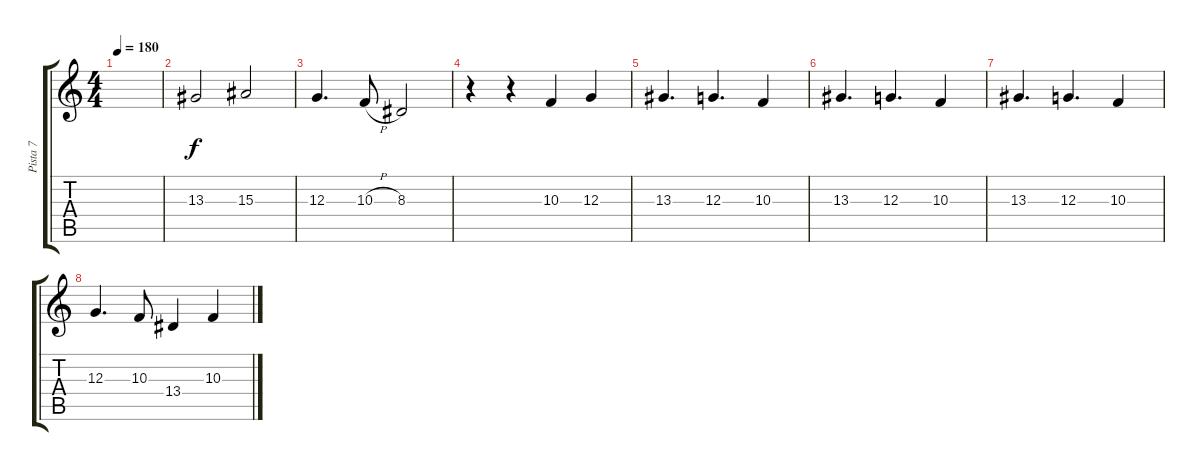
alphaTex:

\track ("Pista 7" "Pista 7") {instrument sopranosax}
\staff {score tabs}
\tuning (E4 B3 G3 D3 A2 E2) {hide}
\ts (4 4)
\tempo 180
\clef g2
\ks c
|
13.3.2 15.3.2 |
12.3.4{d} 10.3{h}.8 8.3.2 |
r.4 r.4 10.3.4 12.3.4 |
13.3.4{d} 12.3.4{d} 10.3.4 |
13.3.4{d} 12.3.4{d} 10.3.4 |
13.3.4{d} 12.3.4{d} 10.3.4 |
12.3.4{d} 10.3.8 13.4.4 10.3.4
